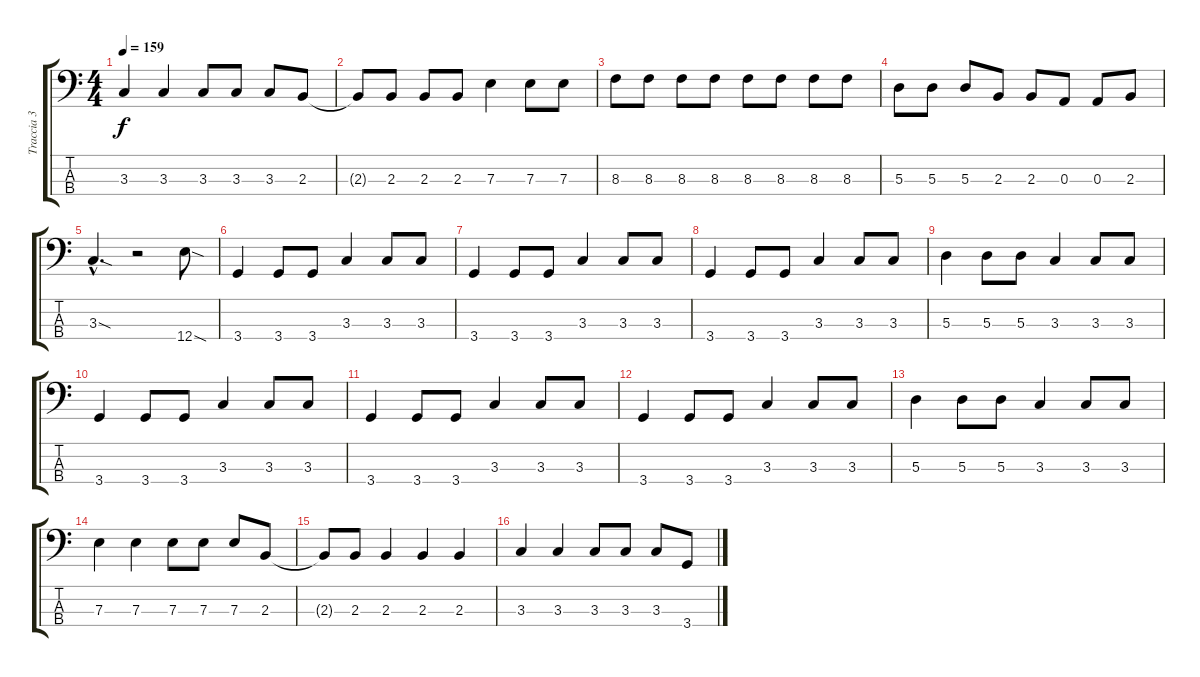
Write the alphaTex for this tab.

\track ("Traccia 3" "Traccia 3") {instrument electricbasspick}
\staff {score tabs}
\tuning (G2 D2 A1 E1) {hide}
\ts (4 4)
\tempo 159
\clef f4
\ks c
3.3.4{dy f} 3.3.4 3.3.8 3.3.8 3.3.8 2.3.8 |
2.3{t}.8 2.3.8 2.3.8 2.3.8 7.3.4 7.3.8 7.3.8 |
8.3.8 8.3.8 8.3.8 8.3.8 8.3.8 8.3.8 8.3.8 8.3.8 |
5.3.8 5.3.8 5.3.8 2.3.8 2.3.8 0.3.8 0.3.8 2.3.8 |
3.3{sod hac}.4{d} r.2 12.4{sod}.8 |
3.4.4 3.4.8 3.4.8 3.3.4 3.3.8 3.3.8 |
3.4.4 3.4.8 3.4.8 3.3.4 3.3.8 3.3.8 |
3.4.4 3.4.8 3.4.8 3.3.4 3.3.8 3.3.8 |
5.3.4 5.3.8 5.3.8 3.3.4 3.3.8 3.3.8 |
3.4.4 3.4.8 3.4.8 3.3.4 3.3.8 3.3.8 |
3.4.4 3.4.8 3.4.8 3.3.4 3.3.8 3.3.8 |
3.4.4 3.4.8 3.4.8 3.3.4 3.3.8 3.3.8 |
5.3.4 5.3.8 5.3.8 3.3.4 3.3.8 3.3.8 |
7.3.4 7.3.4 7.3.8 7.3.8 7.3.8 2.3.8 |
2.3{t}.8 2.3.8 2.3.4 2.3.4 2.3.4 |
3.3.4 3.3.4 3.3.8 3.3.8 3.3.8 3.4.8
